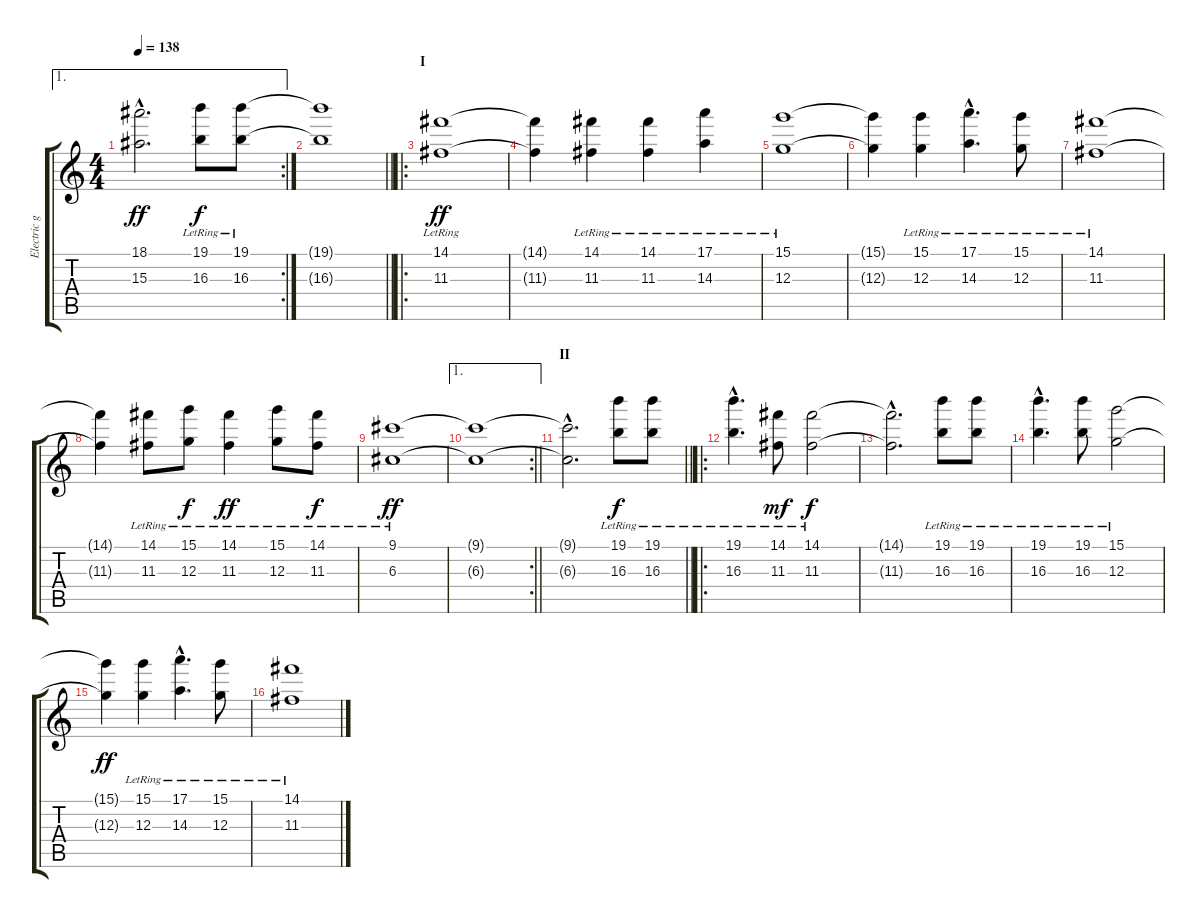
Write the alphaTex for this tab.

\track ("Electric guitar" "Electric g") {instrument electricguitarmuted}
\staff {score tabs}
\tuning (E4 B3 G3 D3 A2 E2) {hide}
\ae 1
\rc 2
\ts (4 4)
\tempo 138
\clef g2
\ks c
(18.1{hac t} 15.3{hac t}).2{d dy ff} (19.1{lr} 16.3{lr}).8{dy f} (19.1{lr} 16.3{lr}).8 |
\barLineRight lightlight
(19.1{t} 16.3{t}).1 |
\ro
\section ("" "I")
(14.1 11.3{lr}).1{dy ff} |
(14.1{t} 11.3{t}).4 (14.1 11.3{lr}).4 (14.1 11.3{lr}).4 (17.1 14.3{lr}).4 |
(15.1 12.3{lr}).1 |
(15.1{t} 12.3{t}).4 (15.1 12.3{lr}).4 (17.1{hac} 14.3{hac lr}).4{d} (15.1 12.3{lr}).8 |
(14.1 11.3{lr}).1 |
(14.1{t} 11.3{t}).4 (14.1 11.3{lr}).8 (15.1{lr} 12.3{lr}).8{dy f} (14.1 11.3{lr}).4{dy ff} (15.1 12.3{lr}).8 (14.1{lr} 11.3{lr}).8{dy f} |
(9.1 6.3{lr}).1{dy ff} |
\ae 1
\rc 2
\barLineRight lightlight
(9.1{t} 6.3{t}).1 |
\section ("" "II")
\barLineRight lightlight
(9.1{hac t} 6.3{hac t}).2{d} (19.1{lr} 16.3{lr}).8{dy f} (19.1{lr} 16.3{lr}).8 |
\ro
(19.1{hac lr} 16.3{hac lr}).4{d} (14.1{lr} 11.3{lr}).8{dy mf} (14.1{lr} 11.3{lr}).2{dy f} |
(14.1{hac t} 11.3{hac t}).2{d} (19.1{lr} 16.3{lr}).8 (19.1{lr} 16.3{lr}).8 |
(19.1{hac lr} 16.3{hac lr}).4{d} (19.1{lr} 16.3{lr}).8 (15.1{lr} 12.3{lr}).2 |
(15.1{t} 12.3{t}).4{dy ff} (15.1 12.3{lr}).4 (17.1{hac} 14.3{hac lr}).4{d} (15.1 12.3{lr}).8 |
(14.1 11.3{lr}).1
